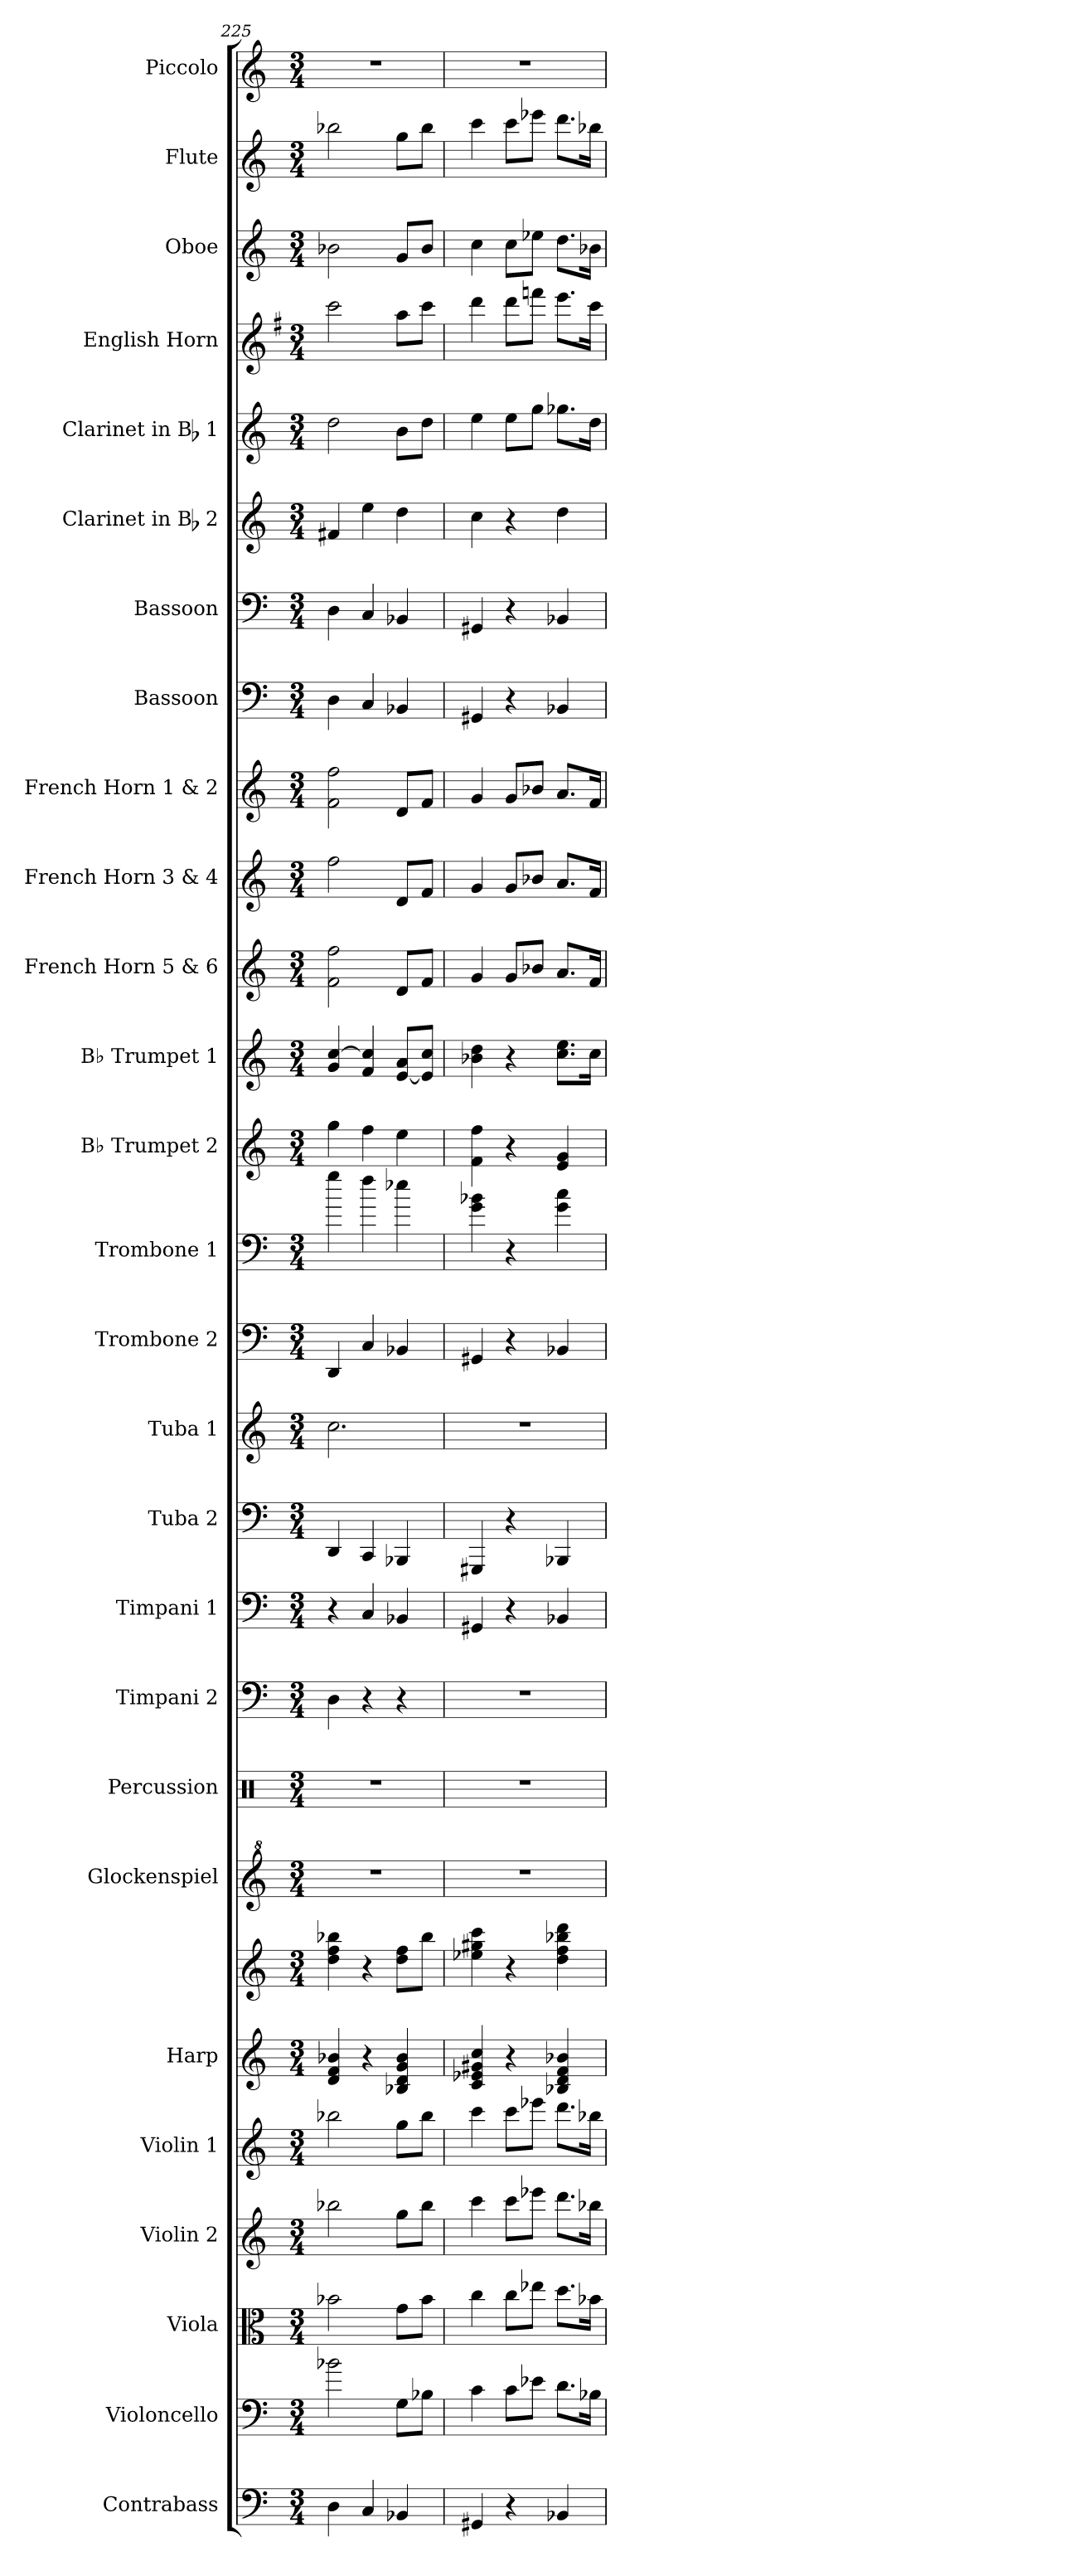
**kern	**kern	**kern	**kern	**kern	**kern	**kern	**kern	**kern	**kern	**kern	**kern	**kern	**kern	**kern	**kern	**kern	**kern	**kern	**kern	**kern	**kern	**kern	**kern	**kern	**kern	**kern	**kern
*part27	*part26	*part25	*part24	*part23	*part22	*part22	*part21	*part20	*part19	*part18	*part17	*part16	*part15	*part14	*part13	*part12	*part11	*part10	*part9	*part8	*part7	*part6	*part5	*part4	*part3	*part2	*part1
*staff28	*staff27	*staff26	*staff25	*staff24	*staff23	*staff22	*staff21	*staff20	*staff19	*staff18	*staff17	*staff16	*staff15	*staff14	*staff13	*staff12	*staff11	*staff10	*staff9	*staff8	*staff7	*staff6	*staff5	*staff4	*staff3	*staff2	*staff1
*I"Contrabass	*I"Violoncello	*I"Viola	*I"Violin 2	*I"Violin 1	*I"Harp	*	*I"Glockenspiel	*I"Percussion	*I"Timpani 2	*I"Timpani 1	*I"Tuba 2	*I"Tuba 1	*I"Trombone 2	*I"Trombone 1	*I"B♭ Trumpet 2	*I"B♭ Trumpet 1	*I"French Horn 5 &amp; 6	*I"French Horn 3 &amp; 4	*I"French Horn 1 &amp; 2	*I"Bassoon	*I"Bassoon	*I"Clarinet in Bb 2	*I"Clarinet in Bb 1	*I"English Horn	*I"Oboe	*I"Flute	*I"Piccolo
*I'Cbs.	*I'Vlc.	*I'Vla.	*I'Vln. 2	*I'Vln. 1	*I'Hrp.	*	*I'Glk.	*I'Perc.	*I'Timp. 2	*I'Timp. 1	*I'Tba. 2	*I'Tba. 1	*I'Tbn. 2	*I'Tbn. 1	*I'B♭ Tpt. 2	*I'B♭ Tpt. 1	*I'F Hn. 5 &amp; 6	*I'F Hn. 3 &amp; 4	*I'F Hn. 1 &amp; 2	*I'Bsn.	*I'Bsn.	*	*	*I'Eng Hn.	*I'Ob.	*I'Fl.	*I'Pic.
!!LO:PB:g=z
*clefF4	*clefF4	*clefC3	*clefG2	*clefG2	*clefG2	*clefG2	*clefG^2	*clefX	*clefF4	*clefF4	*clefF4	*clefG2	*clefF4	*clefF4	*clefG2	*clefG2	*clefG2	*clefG2	*clefG2	*clefF4	*clefF4	*clefG2	*clefG2	*clefG2	*clefG2	*clefG2	*clefG2
*	*	*	*	*	*	*	*	*	*	*	*	*	*	*	*ITrd1c2	*ITrd1c2	*ITrd4c7	*ITrd4c7	*ITrd4c7	*	*	*ITrd-5c-8	*ITrd-5c-8	*ITrd4c7	*	*	*
*k[]	*k[]	*k[]	*k[]	*k[]	*k[]	*k[]	*k[]	*k[]	*k[]	*k[]	*k[]	*k[]	*k[]	*k[]	*k[b-e-]	*k[b-e-]	*k[b-]	*k[b-]	*k[b-]	*k[]	*k[]	*k[b-e-a-d-]	*k[b-e-a-d-]	*k[]	*k[]	*k[]	*k[]
*M3/4	*M3/4	*M3/4	*M3/4	*M3/4	*M3/4	*M3/4	*M3/4	*M3/4	*M3/4	*M3/4	*M3/4	*M3/4	*M3/4	*M3/4	*M3/4	*M3/4	*M3/4	*M3/4	*M3/4	*M3/4	*M3/4	*M3/4	*M3/4	*M3/4	*M3/4	*M3/4	*M3/4
=225	=225	=225	=225	=225	=225	=225	=225	=225	=225	=225	=225	=225	=225	=225	=225	=225	=225	=225	=225	=225	=225	=225	=225	=225	=225	=225	=225
4D\	2b-X\	2b-X\	2bb-X\	2bb-X\	4d/ 4f/ 4b-X/	4dd\ 4ff\ 4bb-X\	2.r	2.r	4D\	4r	4DD/	2.cc\	4DD/	4gg\	4ff\	4f/ [4b-/	2B-\ 2b-\	2b-\	2B-\ 2b-\	4D\	4D\	4ddn/	2bb-\	2ff\	2b-X\	2bb-X\	2.r
4C/	.	.	.	.	4r	4r	.	.	4r	4C/	4CC/	.	4C/	4ff\	4ee-\	4e-/ 4b-/]	.	.	.	4C/	4C/	4ccc\	.	.	.	.	.
4BB-X/	8G\L	8g\L	8gg\L	8gg\L	4B-X/ 4d/ 4g/ 4b-/	8dd\ 8ff\L	.	.	4r	4BB-X/	4BBB-X/	.	4BB-X/	4ee-X\	4dd\	[8d/ 8g/L	8G/L	8G/L	8G/L	4BB-X/	4BB-X/	4bb-\	8gg\L	8dd\L	8g/L	8gg\L	.
.	8B-X\J	8b-\J	8bb-\J	8bb-\J	.	8bb-\J	.	.	.	.	.	.	.	.	.	8d/] 8b-/J	8B-/J	8B-/J	8B-/J	.	.	.	8bb-\J	8ff\J	8b-/J	8bb-\J	.
=226	=226	=226	=226	=226	=226	=226	=226	=226	=226	=226	=226	=226	=226	=226	=226	=226	=226	=226	=226	=226	=226	=226	=226	=226	=226	=226	=226
4GG#X/	4c\	4cc\	4ccc\	4ccc\	4c/ 4e-X/ 4g#X/ 4cc/	4ee-X\ 4gg#X\ 4ccc\	2.r	2.r	2.r	4GG#X/	4GGG#X/	2.r	4GG#X/	4g\ 4b-X\	4e-\ 4ee-\	4a-X\ 4cc\	4c/	4c/	4c/	4GG#X/	4GG#X/	4aa-\	4ccc\	4gg\	4cc\	4ccc\	2.r
4r	8c\L	8cc\L	8ccc\L	8ccc\L	4r	4r	.	.	.	4r	4r	.	4r	4r	4r	4r	8c/L	8c/L	8c/L	4r	4r	4r	8ccc\L	8gg\L	8cc\L	8ccc\L	.
.	8e-X\J	8ee-X\J	8eee-X\J	8eee-X\J	.	.	.	.	.	.	.	.	.	.	.	.	8e-X/J	8e-X/J	8e-X/J	.	.	.	8eee-\J	8bb-X\J	8ee-X\J	8eee-X\J	.
4BB-X/	8.d\L	8.dd\L	8.ddd\L	8.ddd\L	4B-X/ 4d/ 4f/ 4b-X/	4dd\ 4ff\ 4bb-X\ 4ddd\	.	.	.	4BB-X/	4BBB-X/	.	4BB-X/	4g\ 4cc\	4d/ 4f/	8.b-\ 8.dd\L	8.d/L	8.d/L	8.d/L	4BB-X/	4BB-X/	4bb-\	8.eee--X\L	8.aa\L	8.dd\L	8.ddd\L	.
.	16B-X\Jk	16b-X\Jk	16bb-X\Jk	16bb-X\Jk	.	.	.	.	.	.	.	.	.	.	.	16b-\Jk	16B-/Jk	16B-/Jk	16B-/Jk	.	.	.	16bb-\Jk	16ff\Jk	16b-X\Jk	16bb-X\Jk	.
=	=	=	=	=	=	=	=	=	=	=	=	=	=	=	=	=	=	=	=	=	=	=	=	=	=	=	=
*-	*-	*-	*-	*-	*-	*-	*-	*-	*-	*-	*-	*-	*-	*-	*-	*-	*-	*-	*-	*-	*-	*-	*-	*-	*-	*-	*-
